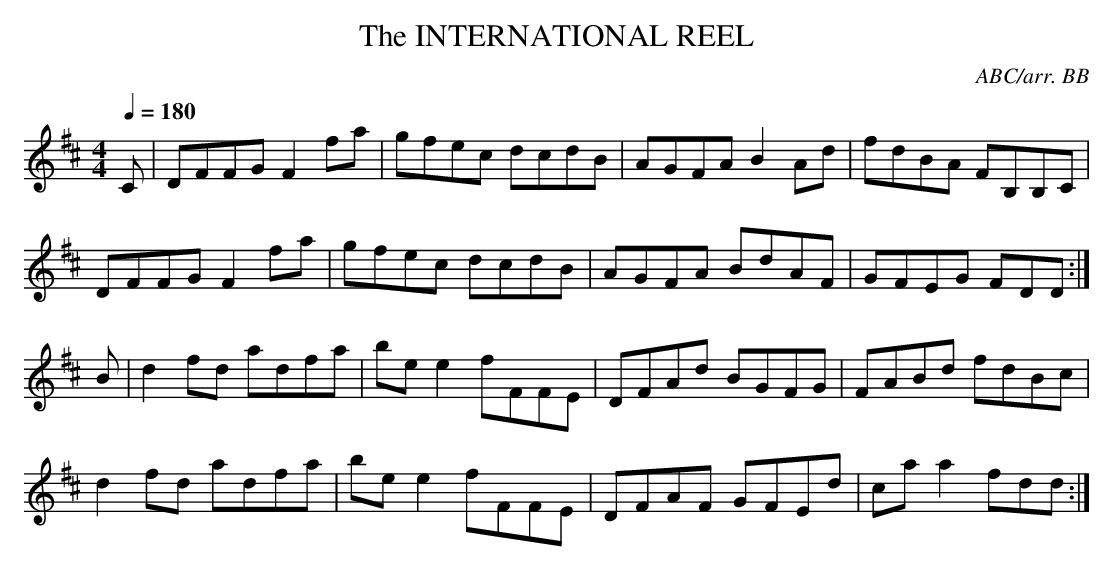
X:1
T:INTERNATIONAL REEL, The
C:ABC/arr. BB
M:4/4
L:1/8
Q:1/4=180
K:D % transposed from C
C|DFFG F2 fa|gfec dcdB|AGFA B2 Ad|fdBA FB,B,C|
DFFG F2 fa|gfec dcdB|AGFA BdAF|GFEG FDD:|
B|d2 fd adfa|be e2 fFFE|DFAd BGFG|FABd fdBc|
d2 fd adfa|be e2 fFFE|DFAF GFEd|caa2 fdd:|
